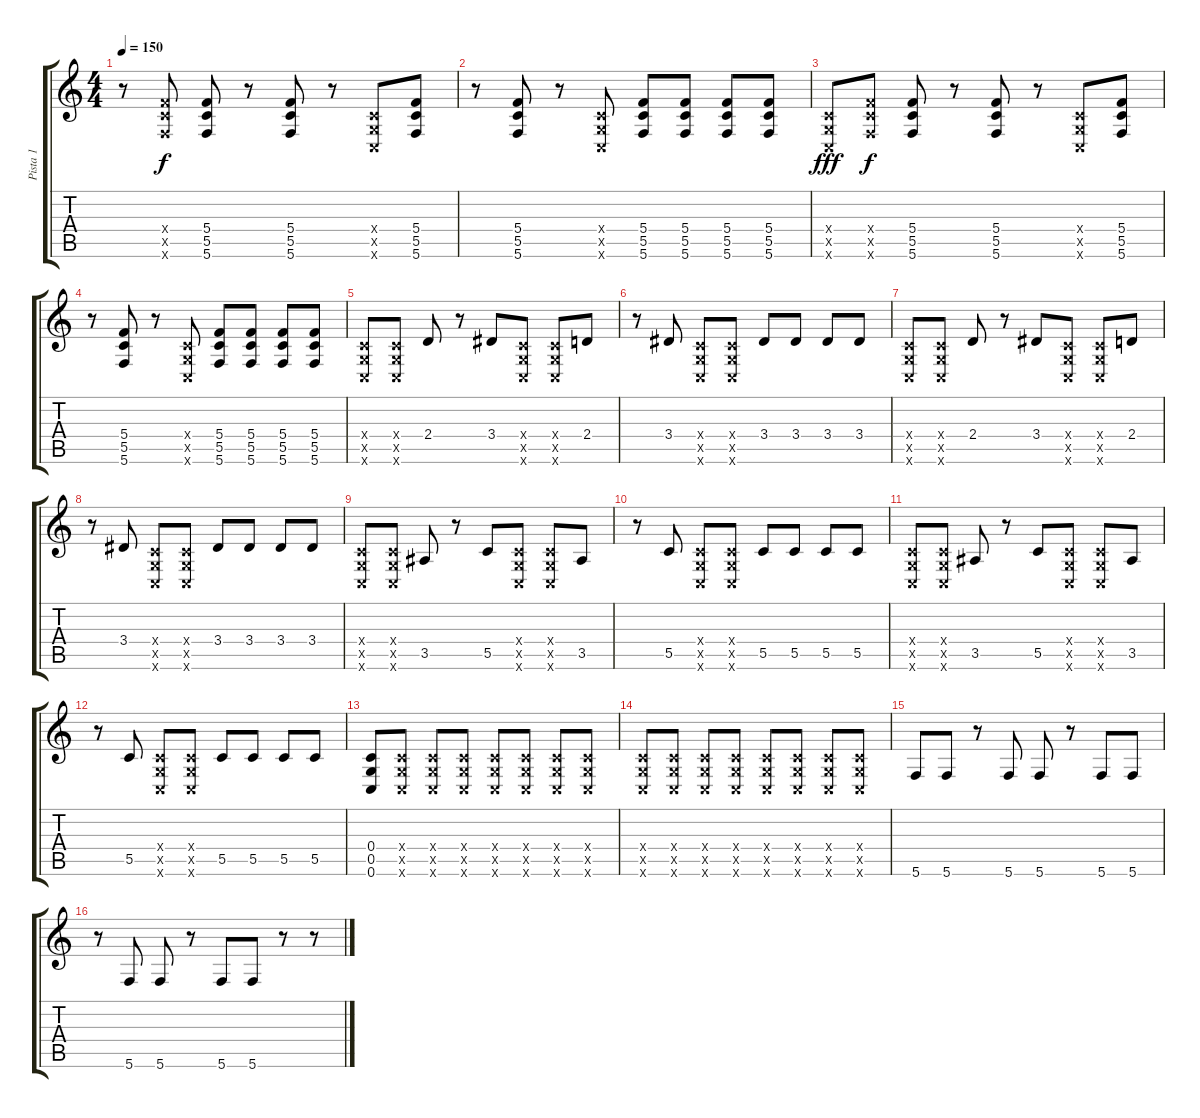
\track ("Pista 1" "Pista 1") {instrument distortionguitar}
\staff {score tabs}
\tuning (E4 C4 G3 C3 G2 C2) {hide}
\ts (4 4)
\tempo 150
\clef g2
\ks c
r.8{dy f} (5.4{x} 5.5{x} 5.6{x}).8 (5.4 5.5 5.6).8 r.8 (5.4 5.5 5.6).8 r.8 (0.4{x} 0.5{x} 0.6{x}).8 (5.4 5.5 5.6).8 |
r.8 (5.4 5.5 5.6).8 r.8 (0.4{x} 0.5{x} 0.6{x}).8 (5.4 5.5 5.6).8 (5.4 5.5 5.6).8 (5.4 5.5 5.6).8 (5.4 5.5 5.6).8 |
(0.4{x} 0.5{x} 0.6{x}).8{dy fff} (5.4{x} 5.5{x} 5.6{x}).8{dy f} (5.4 5.5 5.6).8 r.8 (5.4 5.5 5.6).8 r.8 (0.4{x} 0.5{x} 0.6{x}).8 (5.4 5.5 5.6).8 |
r.8 (5.4 5.5 5.6).8 r.8 (0.4{x} 0.5{x} 0.6{x}).8 (5.4 5.5 5.6).8 (5.4 5.5 5.6).8 (5.4 5.5 5.6).8 (5.4 5.5 5.6).8 |
(0.4{x} 0.5{x} 0.6{x}).8 (0.4{x} 0.5{x} 0.6{x}).8 2.4.8 r.8 3.4.8 (0.4{x} 0.5{x} 0.6{x}).8 (0.4{x} 0.5{x} 0.6{x}).8 2.4.8 |
r.8 3.4.8 (0.4{x} 0.5{x} 0.6{x}).8 (0.4{x} 0.5{x} 0.6{x}).8 3.4.8 3.4.8 3.4.8 3.4.8 |
(0.4{x} 0.5{x} 0.6{x}).8 (0.4{x} 0.5{x} 0.6{x}).8 2.4.8 r.8 3.4.8 (0.4{x} 0.5{x} 0.6{x}).8 (0.4{x} 0.5{x} 0.6{x}).8 2.4.8 |
r.8 3.4.8 (0.4{x} 0.5{x} 0.6{x}).8 (0.4{x} 0.5{x} 0.6{x}).8 3.4.8 3.4.8 3.4.8 3.4.8 |
(0.4{x} 0.5{x} 0.6{x}).8 (0.4{x} 0.5{x} 0.6{x}).8 3.5.8 r.8 5.5.8 (0.4{x} 0.5{x} 0.6{x}).8 (0.4{x} 0.5{x} 0.6{x}).8 3.5.8 |
r.8 5.5.8 (0.4{x} 0.5{x} 0.6{x}).8 (0.4{x} 0.5{x} 0.6{x}).8 5.5.8 5.5.8 5.5.8 5.5.8 |
(0.4{x} 0.5{x} 0.6{x}).8 (0.4{x} 0.5{x} 0.6{x}).8 3.5.8 r.8 5.5.8 (0.4{x} 0.5{x} 0.6{x}).8 (0.4{x} 0.5{x} 0.6{x}).8 3.5.8 |
r.8 5.5.8 (0.4{x} 0.5{x} 0.6{x}).8 (0.4{x} 0.5{x} 0.6{x}).8 5.5.8 5.5.8 5.5.8 5.5.8 |
(0.4 0.5 0.6).8 (0.4{x} 0.5{x} 0.6{x}).8 (0.4{x} 0.5{x} 0.6{x}).8 (0.4{x} 0.5{x} 0.6{x}).8 (0.4{x} 0.5{x} 0.6{x}).8 (0.4{x} 0.5{x} 0.6{x}).8 (0.4{x} 0.5{x} 0.6{x}).8 (0.4{x} 0.5{x} 0.6{x}).8 |
(0.4{x} 0.5{x} 0.6{x}).8 (0.4{x} 0.5{x} 0.6{x}).8 (0.4{x} 0.5{x} 0.6{x}).8 (0.4{x} 0.5{x} 0.6{x}).8 (0.4{x} 0.5{x} 0.6{x}).8 (0.4{x} 0.5{x} 0.6{x}).8 (0.4{x} 0.5{x} 0.6{x}).8 (0.4{x} 0.5{x} 0.6{x}).8 |
5.6.8 5.6.8 r.8 5.6.8 5.6.8 r.8 5.6.8 5.6.8 |
r.8 5.6.8 5.6.8 r.8 5.6.8 5.6.8 r.8 r.8
